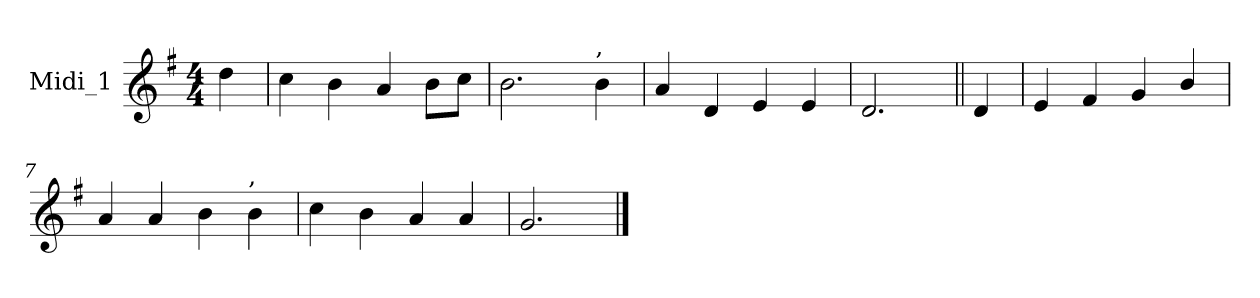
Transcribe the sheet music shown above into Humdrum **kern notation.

**kern
*part1
*staff1
*I"Midi_1
*clefG2
*k[f#]
*G:
*M4/4
=
4dd
=1
4cc
4b
4a
8bL
8ccJ
=2
2.b
!LO:TX:a:t=,
4b
=3
4a
4d
4e
4e
=4
2.d
!!LO:LB:g=z
=5||
4d
=6
4e
4f#
4g
4b/
=7
4a
4a
4b
!LO:TX:a:t=,
4b
=8
4cc
4b
4a
4a
=9
2.g
==
*-
